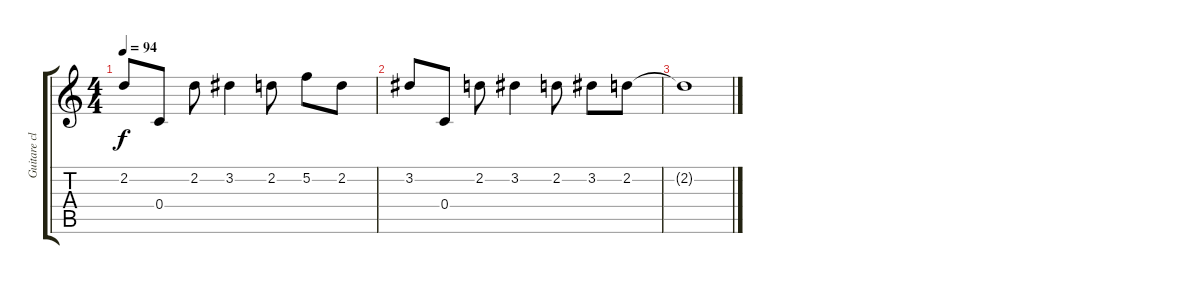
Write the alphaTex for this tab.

\track ("Guitare clean" "Guitare cl") {instrument electricguitarclean}
\staff {score tabs}
\tuning (E4 C4 G3 C3 G2 C2) {hide}
\ts (4 4)
\tempo 94
\clef g2
\ks c
2.2{t}.8{dy f} 0.4.8 2.2.8 3.2.4 2.2.8 5.2.8 2.2.8 |
3.2.8{volume 0} 0.4.8 2.2.8 3.2.4 2.2.8 3.2.8 2.2.8 |
2.2{t}.1
